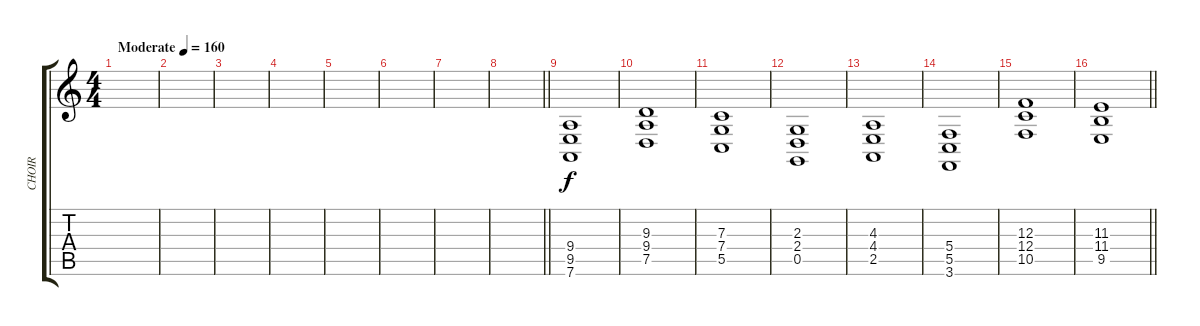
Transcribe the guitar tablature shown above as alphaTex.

\track ("CHOIR" "CHOIR") {instrument choiraahs}
\staff {score tabs}
\tuning (D4 A3 F3 C3 G2 D2) {hide}
\ts (4 4)
\tempo (160 "Moderate")
\clef g2
\ks c
|
|
|
|
|
|
|
\barLineRight lightlight
|
(9.4 9.5 7.6).1 |
(9.3 9.4 7.5).1 |
(7.3 7.4 5.5).1 |
(2.3 2.4 0.5).1 |
(4.3 4.4 2.5).1 |
(5.4 5.5 3.6).1 |
(12.3 12.4 10.5).1 |
\barLineRight lightlight
(11.3 11.4 9.5).1
